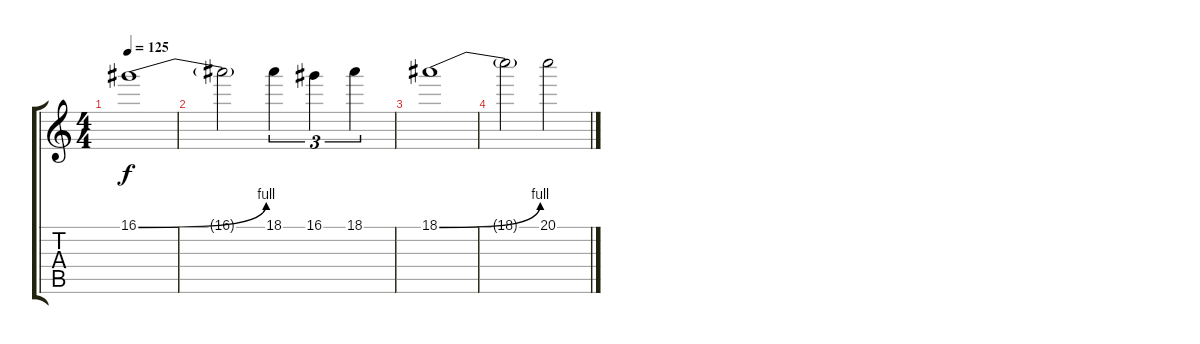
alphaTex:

\track "" {instrument overdrivenguitar}
\staff {score tabs}
\tuning (E4 B3 G3 D3 A2 E2) {hide}
\ts (4 4)
\tempo 125
\clef g2
\ks c
16.1{be (bend 0 0 60 4)}.1{dy f} |
16.1{t}.2 18.1.4{tu (3 2)} 16.1.4{tu (3 2)} 18.1.4{tu (3 2)} |
18.1{be (bend 0 0 60 4)}.1 |
18.1{t}.2 20.1.2
